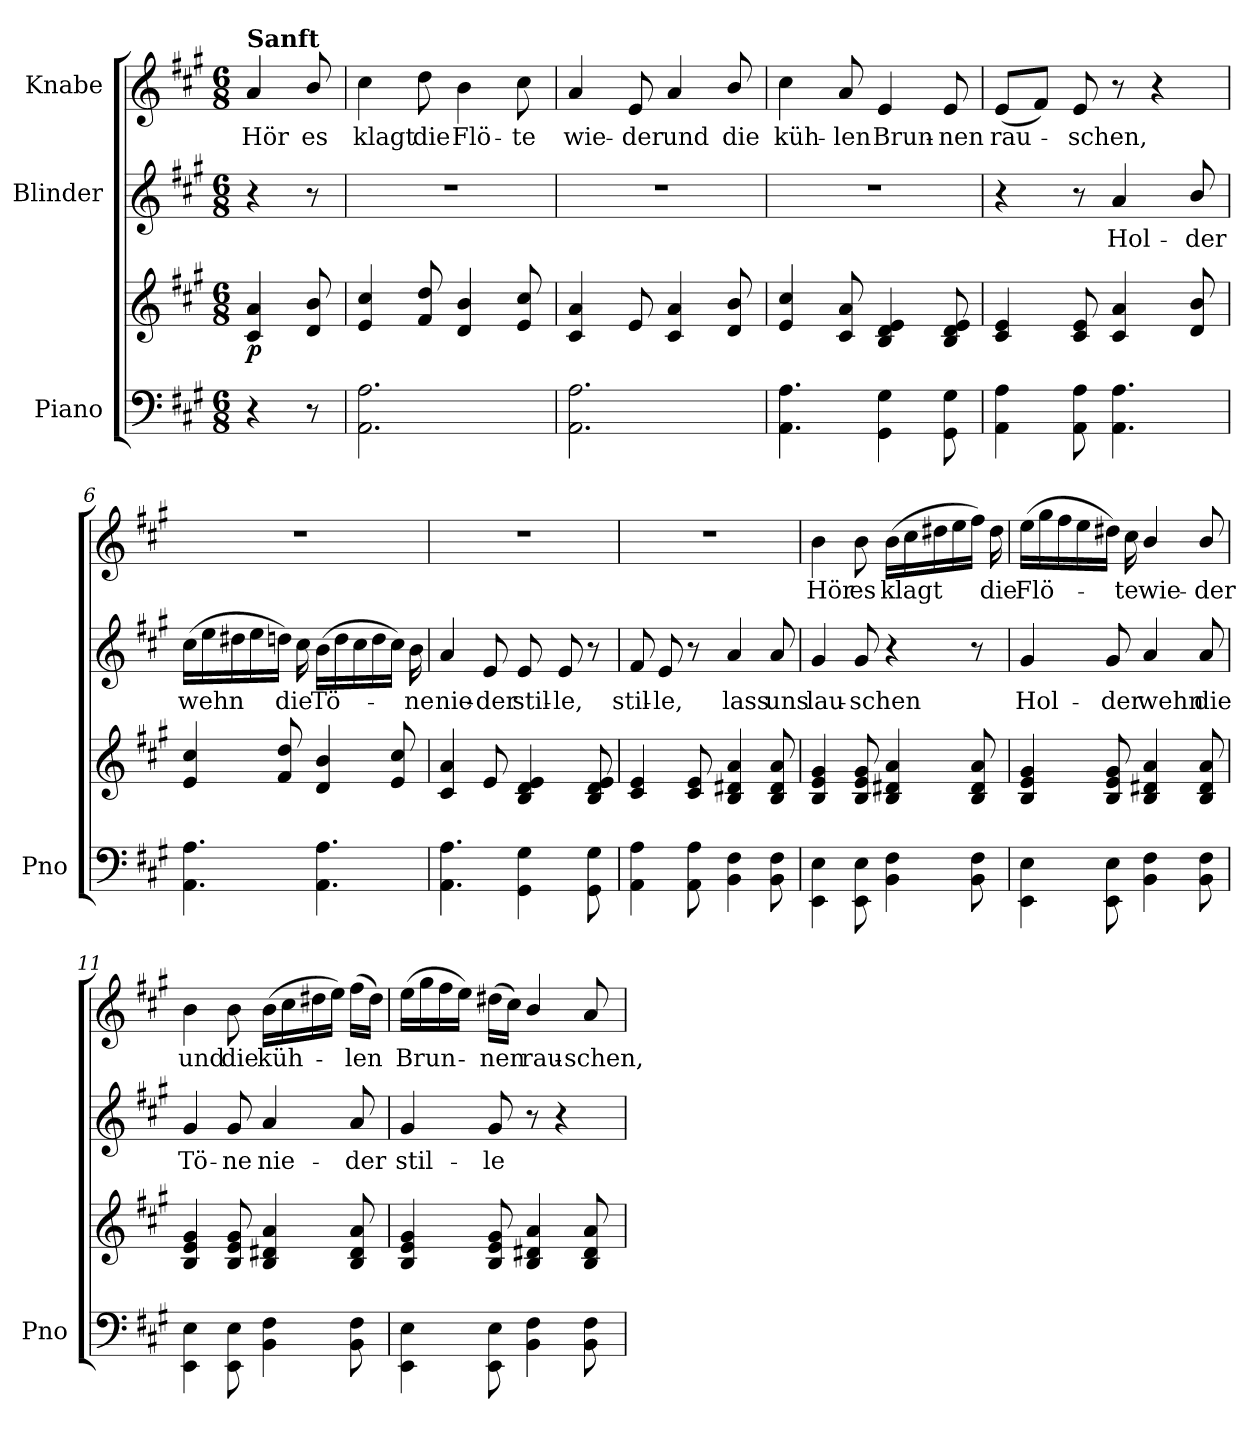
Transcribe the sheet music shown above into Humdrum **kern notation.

**kern	**kern	**dynam	**kern	**text	**kern	**text
*part3	*part3	*part3	*part2	*part2	*part1	*part1
*staff4	*staff3	*staff3/4	*staff2	*staff2	*staff1	*staff1
*I"Piano	*	*	*I"Blinder	*	*I"Knabe	*
*I'Pno	*	*	*	*	*	*
*clefF4	*clefG2	*	*clefG2	*	*clefG2	*
*k[f#c#g#]	*k[f#c#g#]	*	*k[f#c#g#]	*	*k[f#c#g#]	*
*M6/8	*M6/8	*	*M6/8	*	*M6/8	*
=1	=1	=1	=1	=1	=1	=1
!	!	!	!	!	!LO:TX:a:B:t=Sanft	!
!	!	!LO:DY:b	!	!	!	!LO:LY:b
4r	4c#/ 4a/	p	4r	.	4a/	Hör
!	!	!	!	!	!	!LO:LY:b
8r	8d/ 8b/	.	8r	.	8b/	es
=2	=2	=2	=2	=2	=2	=2
!	!	!	!	!	!	!LO:LY:b
2.AA\ 2.A\	4e/ 4cc#/	.	2.r	.	4cc#\	klagt
!	!	!	!	!	!	!LO:LY:b
.	8f#/ 8dd/	.	.	.	8dd\	die
!	!	!	!	!	!	!LO:LY:b
.	4d/ 4b/	.	.	.	4b\	Flö-
!	!	!	!	!	!	!LO:LY:b
.	8e/ 8cc#/	.	.	.	8cc#\	-te
=3	=3	=3	=3	=3	=3	=3
!	!	!	!	!	!	!LO:LY:b
2.AA\ 2.A\	4c#/ 4a/	.	2.r	.	4a/	wie-
!	!	!	!	!	!	!LO:LY:b
.	8e/	.	.	.	8e/	-der
!	!	!	!	!	!	!LO:LY:b
.	4c#/ 4a/	.	.	.	4a/	und
!	!	!	!	!	!	!LO:LY:b
.	8d/ 8b/	.	.	.	8b/	die
=4	=4	=4	=4	=4	=4	=4
!	!	!	!	!	!	!LO:LY:b
4.AA\ 4.A\	4e/ 4cc#/	.	2.r	.	4cc#\	küh-
!	!	!	!	!	!	!LO:LY:b
.	8c#/ 8a/	.	.	.	8a/	-len
!	!	!	!	!	!	!LO:LY:b
4GG#\ 4G#\	4B/ 4d/ 4e/	.	.	.	4e/	Brun-
!	!	!	!	!	!	!LO:LY:b
8GG#\ 8G#\	8B/ 8d/ 8e/	.	.	.	8e/	-nen
=5	=5	=5	=5	=5	=5	=5
!	!	!	!	!	!	!LO:LY:b
4AA\ 4A\	4c#/ 4e/	.	4r	.	(8e/L	rau-
.	.	.	.	.	8f#/J)	.
!	!	!	!	!	!	!LO:LY:b
8AA\ 8A\	8c#/ 8e/	.	8r	.	8e/	-schen,
!	!	!	!	!LO:LY:b	!	!
4.AA\ 4.A\	4c#/ 4a/	.	4a/	Hol-	8r	.
.	.	.	.	.	4r	.
!	!	!	!	!LO:LY:b	!	!
.	8d/ 8b/	.	8b/	-der	.	.
!!LO:LB:g=z
=6	=6	=6	=6	=6	=6	=6
!	!	!	!	!LO:LY:b	!	!
4.AA\ 4.A\	4e/ 4cc#/	.	(16cc#\LL	wehn	2.r	.
.	.	.	16ee\	.	.	.
.	.	.	16dd#X\	.	.	.
.	.	.	16ee\	.	.	.
.	8f#/ 8dd/	.	16ddn\JJ)	.	.	.
!	!	!	!	!LO:LY:b	!	!
.	.	.	16cc#\	die	.	.
!	!	!	!	!LO:LY:b	!	!
4.AA\ 4.A\	4d/ 4b/	.	(16b\LL	Tö-	.	.
.	.	.	16dd\	.	.	.
.	.	.	16cc#\	.	.	.
.	.	.	16dd\	.	.	.
.	8e/ 8cc#/	.	16cc#\JJ)	.	.	.
!	!	!	!	!LO:LY:b	!	!
.	.	.	16b\	-ne	.	.
=7	=7	=7	=7	=7	=7	=7
!	!	!	!	!LO:LY:b	!	!
4.AA\ 4.A\	4c#/ 4a/	.	4a/	nie-	2.r	.
!	!	!	!	!LO:LY:b	!	!
.	8e/	.	8e/	-der	.	.
!	!	!	!	!LO:LY:b	!	!
4GG#\ 4G#\	4B/ 4d/ 4e/	.	8e/	stil-	.	.
!	!	!	!	!LO:LY:b	!	!
.	.	.	8e/	-le,	.	.
8GG#\ 8G#\	8B/ 8d/ 8e/	.	8r	.	.	.
=8	=8	=8	=8	=8	=8	=8
!	!	!	!	!LO:LY:b	!	!
4AA\ 4A\	4c#/ 4e/	.	8f#/	stil-	2.r	.
!	!	!	!	!LO:LY:b	!	!
.	.	.	8e/	-le,	.	.
8AA\ 8A\	8c#/ 8e/	.	8r	.	.	.
!	!	!	!	!LO:LY:b	!	!
4BB\ 4F#\	4B/ 4d#X/ 4a/	.	4a/	lass	.	.
!	!	!	!	!LO:LY:b	!	!
8BB\ 8F#\	8B/ 8d#/ 8a/	.	8a/	uns	.	.
!!LO:PB:g=z
=9	=9	=9	=9	=9	=9	=9
!	!	!	!	!LO:LY:b	!	!LO:LY:b
4EE\ 4E\	4B/ 4e/ 4g#/	.	4g#/	lau-	4b\	Hör
!	!	!	!	!LO:LY:b	!	!LO:LY:b
8EE\ 8E\	8B/ 8e/ 8g#/	.	8g#/	-schen	8b\	es
!	!	!	!	!	!	!LO:LY:b
4BB\ 4F#\	4B/ 4d#X/ 4a/	.	4r	.	(16b\LL	klagt
.	.	.	.	.	16cc#\	.
.	.	.	.	.	16dd#X\	.
.	.	.	.	.	16ee\	.
8BB\ 8F#\	8B/ 8d#/ 8a/	.	8r	.	16ff#\JJ)	.
!	!	!	!	!	!	!LO:LY:b
.	.	.	.	.	16dd#\	die
=10	=10	=10	=10	=10	=10	=10
!	!	!	!	!LO:LY:b	!	!LO:LY:b
4EE\ 4E\	4B/ 4e/ 4g#/	.	4g#/	Hol-	(16ee\LL	Flö-
.	.	.	.	.	16gg#\	.
.	.	.	.	.	16ff#\	.
.	.	.	.	.	16ee\	.
!	!	!	!	!LO:LY:b	!	!
8EE\ 8E\	8B/ 8e/ 8g#/	.	8g#/	-der	16dd#X\JJ)	.
!	!	!	!	!	!	!LO:LY:b
.	.	.	.	.	16cc#\	-te
!	!	!	!	!LO:LY:b	!	!LO:LY:b
4BB\ 4F#\	4B/ 4d#X/ 4a/	.	4a/	wehn	4b/	wie-
!	!	!	!	!LO:LY:b	!	!LO:LY:b
8BB\ 8F#\	8B/ 8d#/ 8a/	.	8a/	die	8b/	-der
=11	=11	=11	=11	=11	=11	=11
!	!	!	!	!LO:LY:b	!	!LO:LY:b
4EE\ 4E\	4B/ 4e/ 4g#/	.	4g#/	Tö-	4b\	und
!	!	!	!	!LO:LY:b	!	!LO:LY:b
8EE\ 8E\	8B/ 8e/ 8g#/	.	8g#/	-ne	8b\	die
!	!	!	!	!LO:LY:b	!	!LO:LY:b
4BB\ 4F#\	4B/ 4d#X/ 4a/	.	4a/	nie-	(16b\LL	küh-
.	.	.	.	.	16cc#\	.
.	.	.	.	.	16dd#X\	.
.	.	.	.	.	16ee\JJ)	.
!	!	!	!	!LO:LY:b	!	!LO:LY:b
8BB\ 8F#\	8B/ 8d#/ 8a/	.	8a/	-der	(16ff#\LL	-len
.	.	.	.	.	16dd#\JJ)	.
!!LO:LB:g=z
=12	=12	=12	=12	=12	=12	=12
!	!	!	!	!LO:LY:b	!	!LO:LY:b
4EE\ 4E\	4B/ 4e/ 4g#/	.	4g#/	stil-	(16ee\LL	Brun-
.	.	.	.	.	16gg#\	.
.	.	.	.	.	16ff#\	.
.	.	.	.	.	16ee\JJ)	.
!	!	!	!	!LO:LY:b	!	!LO:LY:b
8EE\ 8E\	8B/ 8e/ 8g#/	.	8g#/	-le	(16dd#X\LL	-nen
.	.	.	.	.	16cc#\JJ)	.
!	!	!	!	!	!	!LO:LY:b
4BB\ 4F#\	4B/ 4d#X/ 4a/	.	8r	.	4b/	rau-
.	.	.	4r	.	.	.
!	!	!	!	!	!	!LO:LY:b
8BB\ 8F#\	8B/ 8d#/ 8a/	.	.	.	8a/	-schen,
=	=	=	=	=	=	=
*-	*-	*-	*-	*-	*-	*-
